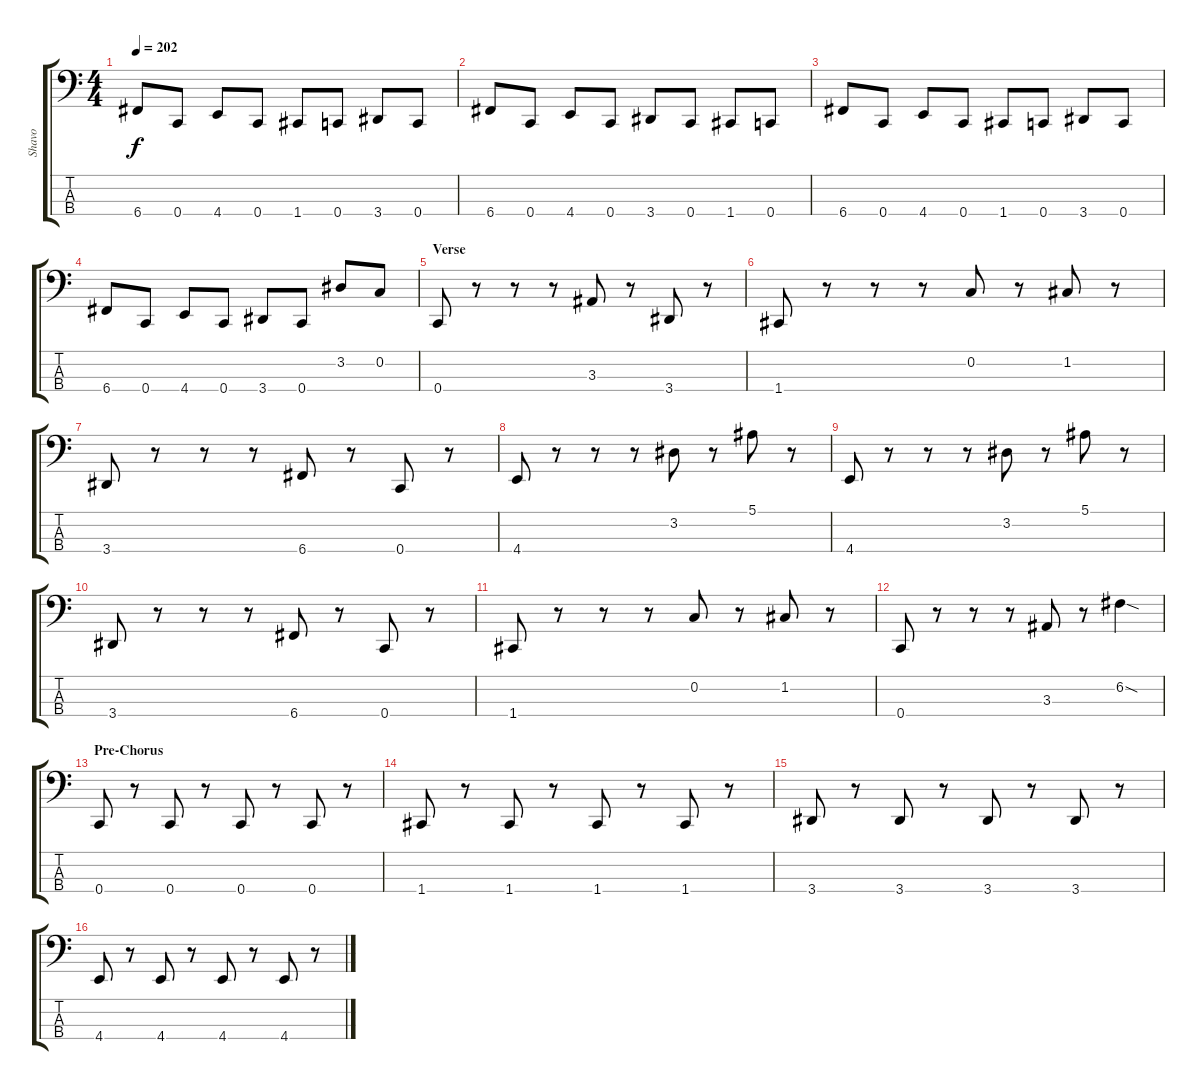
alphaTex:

\track ("Shavo" "Shavo") {instrument electricbasspick}
\staff {score tabs}
\tuning (F2 C2 G1 C1) {hide}
\ts (4 4)
\tempo 202
\clef f4
\ks c
6.4.8{dy f} 0.4.8 4.4.8 0.4.8 1.4.8 0.4.8 3.4.8 0.4.8 |
6.4.8 0.4.8 4.4.8 0.4.8 3.4.8 0.4.8 1.4.8 0.4.8 |
6.4.8 0.4.8 4.4.8 0.4.8 1.4.8 0.4.8 3.4.8 0.4.8 |
6.4.8 0.4.8 4.4.8 0.4.8 3.4.8 0.4.8 3.2.8 0.2.8 |
\section ("" "Verse")
0.4.8 r.8 r.8 r.8 3.3.8 r.8 3.4.8 r.8 |
1.4.8 r.8 r.8 r.8 0.2.8 r.8 1.2.8 r.8 |
3.4.8 r.8 r.8 r.8 6.4.8 r.8 0.4.8 r.8 |
4.4.8 r.8 r.8 r.8 3.2.8 r.8 5.1.8 r.8 |
4.4.8 r.8 r.8 r.8 3.2.8 r.8 5.1.8 r.8 |
3.4.8 r.8 r.8 r.8 6.4.8 r.8 0.4.8 r.8 |
1.4.8 r.8 r.8 r.8 0.2.8 r.8 1.2.8 r.8 |
0.4.8 r.8 r.8 r.8 3.3.8 r.8 6.2{sod}.4 |
\section ("" "Pre-Chorus")
0.4.8 r.8 0.4.8 r.8 0.4.8 r.8 0.4.8 r.8 |
1.4.8 r.8 1.4.8 r.8 1.4.8 r.8 1.4.8 r.8 |
3.4.8 r.8 3.4.8 r.8 3.4.8 r.8 3.4.8 r.8 |
4.4.8 r.8 4.4.8 r.8 4.4.8 r.8 4.4.8 r.8
